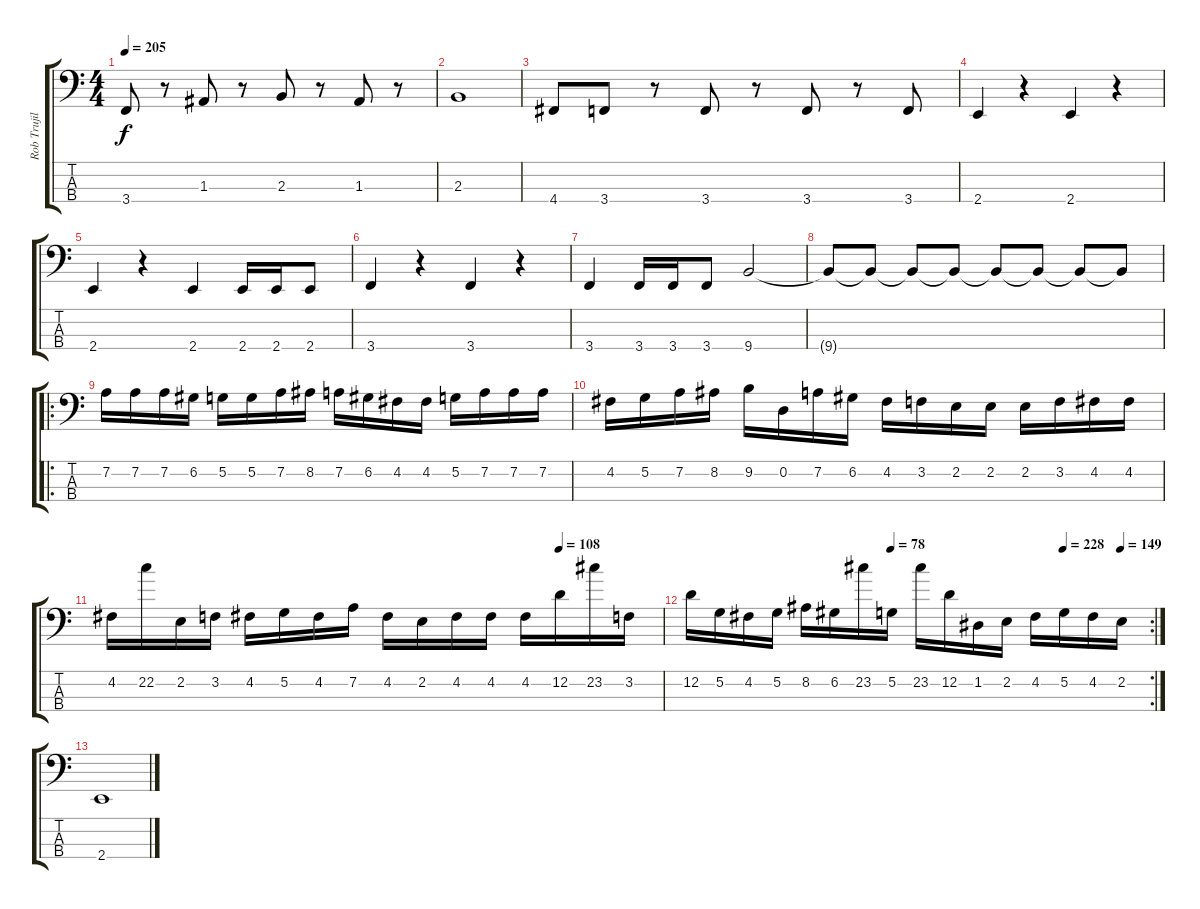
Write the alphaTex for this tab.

\track ("Rob Trujillo" "Rob Trujil") {instrument electricbasspick}
\staff {score tabs}
\tuning (G2 D2 A1 D1) {hide}
\ts (4 4)
\tempo 205
\clef f4
\ks c
3.4.8{dy f} r.8 1.3.8 r.8 2.3.8 r.8 1.3.8 r.8 |
2.3.1 |
4.4.8 3.4.8 r.8 3.4.8 r.8 3.4.8 r.8 3.4.8 |
2.4.4 r.4 2.4.4 r.4 |
2.4.4 r.4 2.4.4 2.4.16 2.4.16 2.4.8 |
3.4.4 r.4 3.4.4 r.4 |
3.4.4 3.4.16 3.4.16 3.4.8 9.4.2 |
9.4{t}.8 9.4{t}.8 9.4{t}.8 9.4{t}.8 9.4{t}.8 9.4{t}.8 9.4{t}.8 9.4{t}.8 |
\ro
7.2.16 7.2.16 7.2.16 6.2.16 5.2.16 5.2.16 7.2.16 8.2.16 7.2.16 6.2.16 4.2.16 4.2.16 5.2.16 7.2.16 7.2.16 7.2.16 |
4.2.16 5.2.16 7.2.16 8.2.16 9.2.16 0.2.16 7.2.16 6.2.16 4.2.16 3.2.16 2.2.16 2.2.16 2.2.16 3.2.16 4.2.16 4.2.16 |
\tempo (108 0.8125)
4.2.16 22.2.16 2.2.16 3.2.16 4.2.16 5.2.16 4.2.16 7.2.16 4.2.16 2.2.16 4.2.16 4.2.16 4.2.16 12.2.16 23.2.16 3.2.16 |
\rc 2
\tempo (78 0.4375)
\tempo (228 0.8125)
\tempo (149 0.9375)
12.2.16 5.2.16 4.2.16 5.2.16 8.2.16 6.2.16 23.2.16 5.2.16 23.2.16 12.2.16 1.2.16 2.2.16 4.2.16 5.2.16 4.2.16 2.2.16 |
2.4.1
